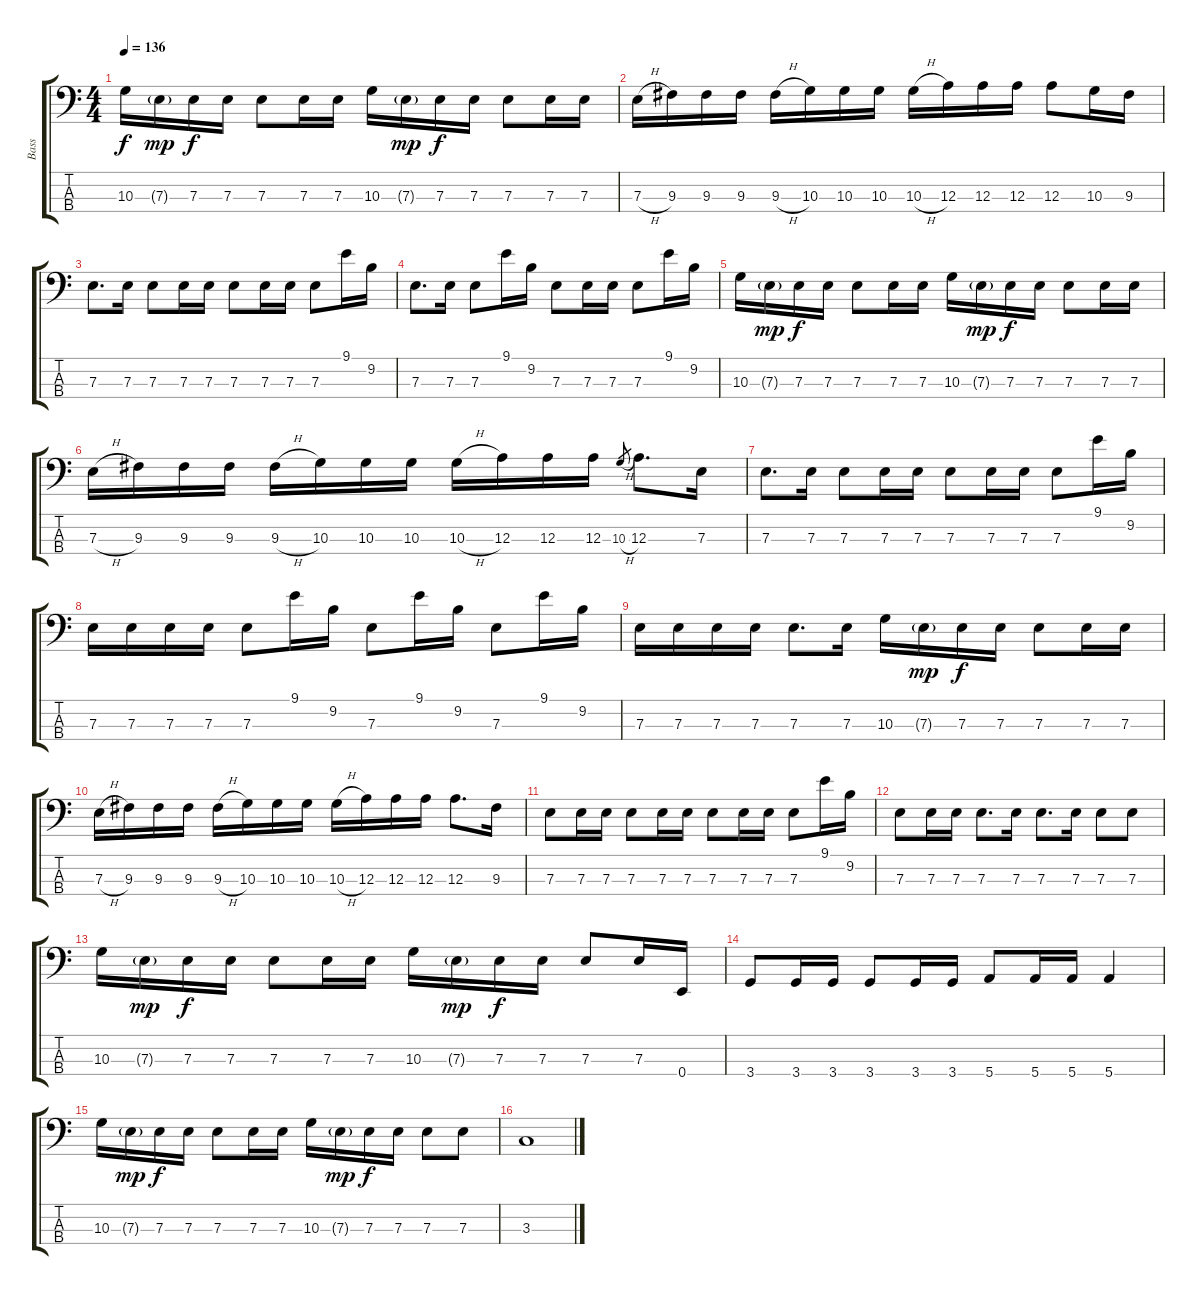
\track ("Bass" "Bass") {instrument electricbassfinger}
\staff {score tabs}
\tuning (G2 D2 A1 E1) {hide}
\ts (4 4)
\tempo 136
\clef f4
\ks c
10.3.16{dy f} 7.3{g}.16{dy mp} 7.3.16{dy f} 7.3.16 7.3.8 7.3.16 7.3.16 10.3.16 7.3{g}.16{dy mp} 7.3.16{dy f} 7.3.16 7.3.8 7.3.16 7.3.16 |
7.3{h}.16 9.3.16 9.3.16 9.3.16 9.3{h}.16 10.3.16 10.3.16 10.3.16 10.3{h}.16 12.3.16 12.3.16 12.3.16 12.3.8 10.3.16 9.3.16 |
7.3.8{d} 7.3.16 7.3.8 7.3.16 7.3.16 7.3.8 7.3.16 7.3.16 7.3.8 9.1.16 9.2.16 |
7.3.8{d} 7.3.16 7.3.8 9.1.16 9.2.16 7.3.8 7.3.16 7.3.16 7.3.8 9.1.16 9.2.16 |
10.3.16 7.3{g}.16{dy mp} 7.3.16{dy f} 7.3.16 7.3.8 7.3.16 7.3.16 10.3.16 7.3{g}.16{dy mp} 7.3.16{dy f} 7.3.16 7.3.8 7.3.16 7.3.16 |
7.3{h}.16 9.3.16 9.3.16 9.3.16 9.3{h}.16 10.3.16 10.3.16 10.3.16 10.3{h}.16 12.3.16 12.3.16 12.3.16 10.3{h}.8{gr} 12.3.8{d} 7.3.16 |
7.3.8{d} 7.3.16 7.3.8 7.3.16 7.3.16 7.3.8 7.3.16 7.3.16 7.3.8 9.1.16 9.2.16 |
7.3.16 7.3.16 7.3.16 7.3.16 7.3.8 9.1.16 9.2.16 7.3.8 9.1.16 9.2.16 7.3.8 9.1.16 9.2.16 |
7.3.16 7.3.16 7.3.16 7.3.16 7.3.8{d} 7.3.16 10.3.16 7.3{g}.16{dy mp} 7.3.16{dy f} 7.3.16 7.3.8 7.3.16 7.3.16 |
7.3{h}.16 9.3.16 9.3.16 9.3.16 9.3{h}.16 10.3.16 10.3.16 10.3.16 10.3{h}.16 12.3.16 12.3.16 12.3.16 12.3.8{d} 9.3.16 |
7.3.8 7.3.16 7.3.16 7.3.8 7.3.16 7.3.16 7.3.8 7.3.16 7.3.16 7.3.8 9.1.16 9.2.16 |
7.3.8 7.3.16 7.3.16 7.3.8{d} 7.3.16 7.3.8{d} 7.3.16 7.3.8 7.3.8 |
10.3.16 7.3{g}.16{dy mp} 7.3.16{dy f} 7.3.16 7.3.8 7.3.16 7.3.16 10.3.16 7.3{g}.16{dy mp} 7.3.16{dy f} 7.3.16 7.3.8 7.3.16 0.4.16 |
3.4.8 3.4.16 3.4.16 3.4.8 3.4.16 3.4.16 5.4.8 5.4.16 5.4.16 5.4.4 |
10.3.16 7.3{g}.16{dy mp} 7.3.16{dy f} 7.3.16 7.3.8 7.3.16 7.3.16 10.3.16 7.3{g}.16{dy mp} 7.3.16{dy f} 7.3.16 7.3.8 7.3.8 |
3.3.1
